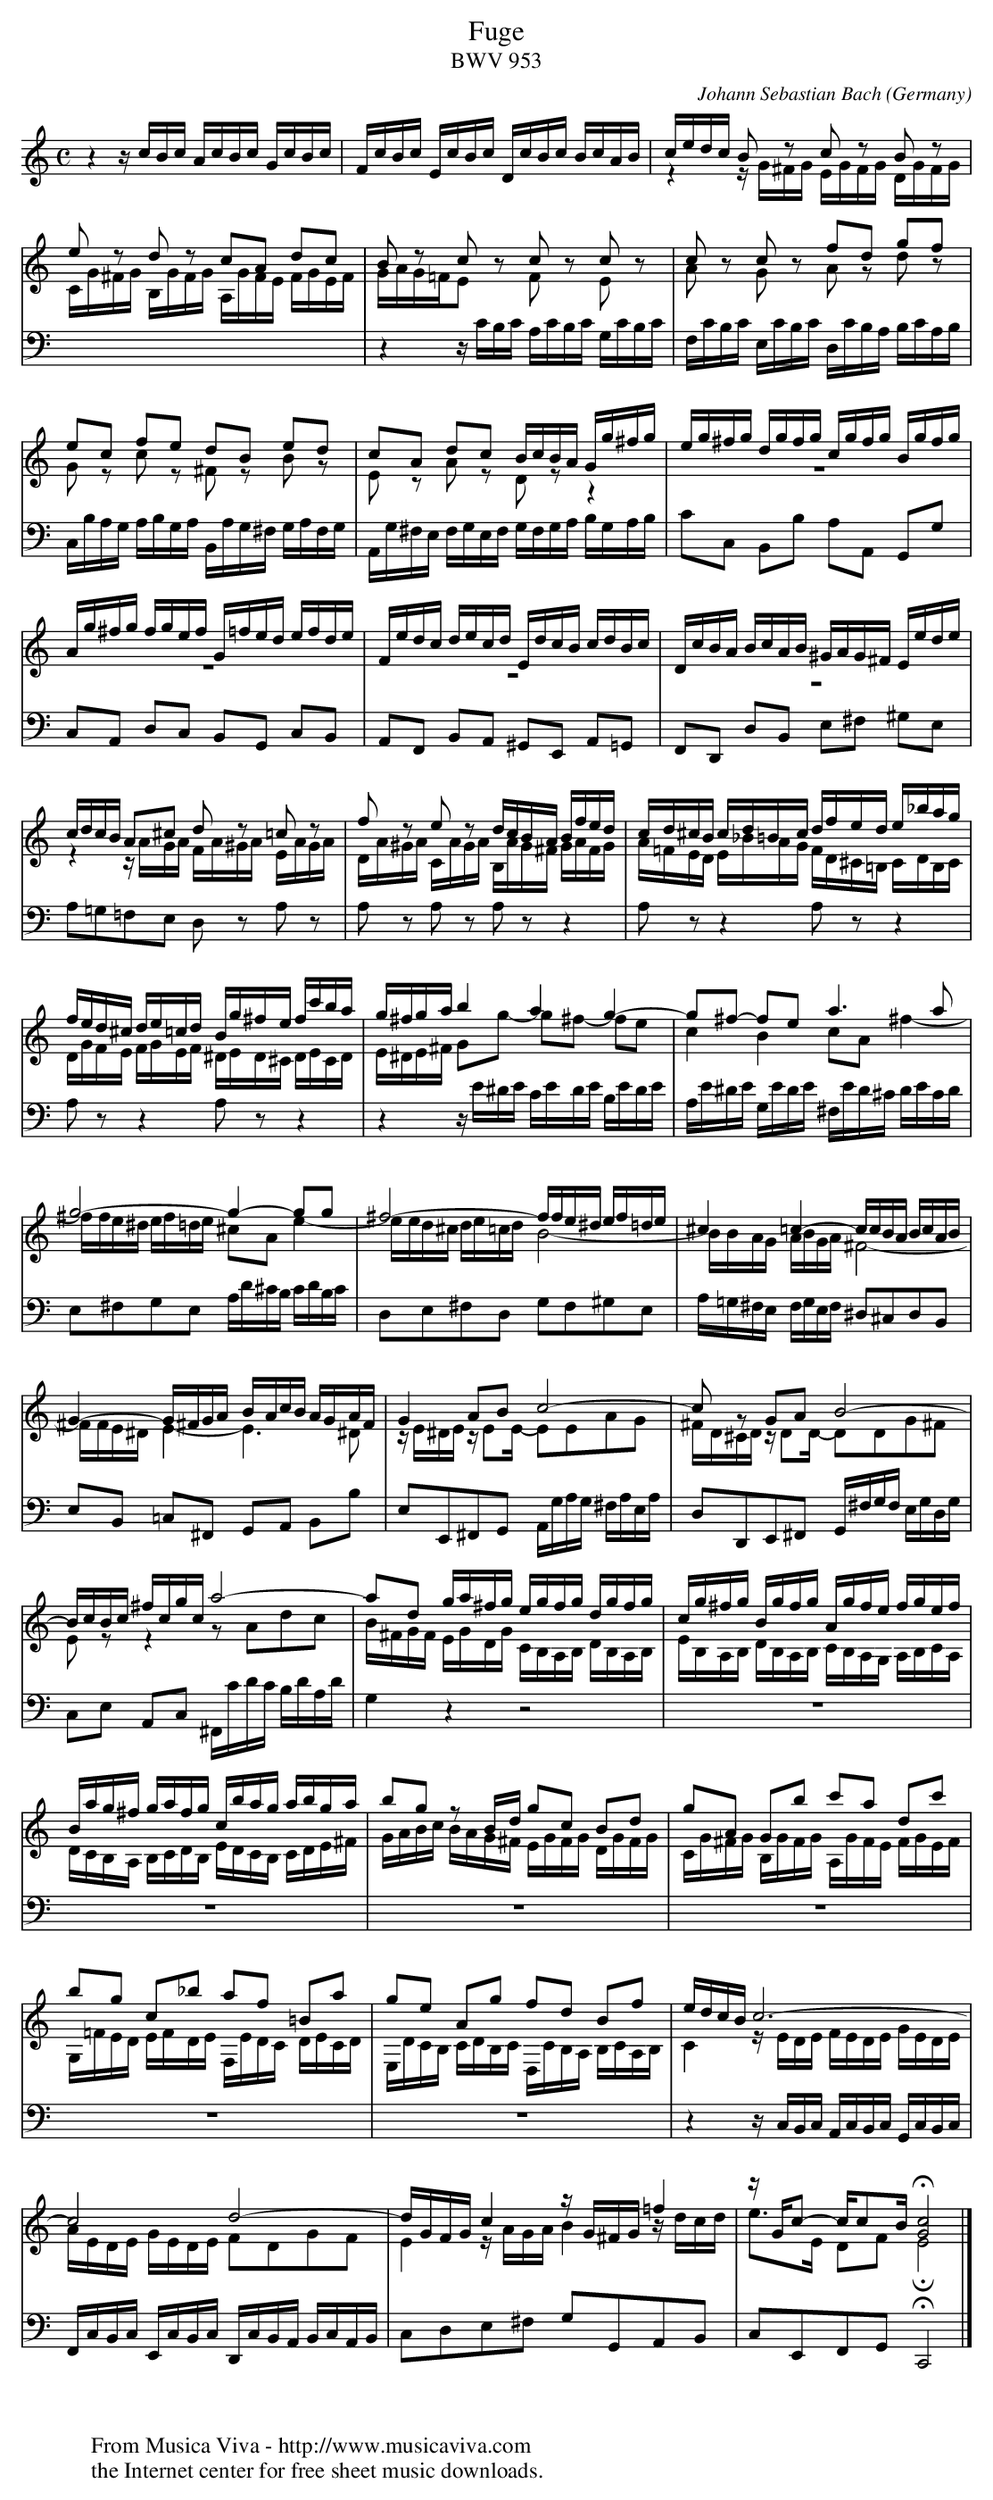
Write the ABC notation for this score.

X:1
T:Fuge
T:BWV 953
C:Johann Sebastian Bach
O:Germany
V:1 Program 1 6 up %Harpsichord
V:2 Program 1 6 merge down %Harpsichord
V:3 Program 1 6 bass %Harpsichord
M:C
L:1/16
K:C
V:1
z4 zcBc AcBc GcBc|FcBc EcBc DcBc BcAB|cedc B2 z2c2 z2B2 z2|
V:2
x16|x16|z4 zG^FG EGFG DGFG|
V:3
x16|x16|x16|
V:1
e2 z2d2 z2c2A2 d2c2|B2 z2c2 z2c2 z2c2 z2|c2 z2c2 z2f2d2 g2f2|
V:2
CG^FG B,GFG A,GFE FGEF|GAG=FE2 z2F2 z2E2 z2|A2 z2G2 z2A2 z2d2 z2|
V:3
x16|z4 zCB,C A,CB,C G,CB,C|F,CB,C E,CB,C D,CB,A, B,CA,B,|
V:1
e2c2 f2e2 d2B2 e2d2|c2A2 d2c2 BcBA Gg^fg|eg^fg dgfg cgfg Bgfg|
V:2
G2 z2c2 z2^F2 z2B2 z2|E2 z2A2 z2D2 z2 z4|z16|
V:3
C,B,A,G, A,B,G,A, B,,A,G,^F, G,A,F,G,|\
A,,G,^F,E, F,G,E,F, G,F,G,A, B,G,A,B,|C2C,2 B,,2B,2 A,2A,,2 G,,2G,2|
V:1
Ag^fg fgef G=fed efde|Fedc decd EdcB cdBc|DcBA BcAB ^GAG^F Eede|
V:2
z16|z16|z16|
V:3
C,2A,,2 D,2C,2 B,,2G,,2 C,2B,,2|\
A,,2F,,2 B,,2A,,2 ^G,,2E,,2 A,,2=G,,2|\
F,,2D,,2 D,2B,,2 E,2^F,2 ^G,2E,2|
V:1
cdcB A2^c2 d2 z2=c2 z2|f2 z2e2 z2dcBA Bfed|cd^cB cd=Bc dfed e_bag|
V:2
z4 zAGA FA^GA EAGA|DA^GA CAGA B,AG^F GAFG|A=FED E_BAG FD^C=B, CDB,C|
V:3
A,2=G,2=F,2E,2 D,2 z2A,2 z2|A,2 z2A,2 z2A,2 z2 z4|A,2 z2 z4A,2 z2 z4|
V:1
fed^c de=cd Bg^fe fc'ba|g^fgab4a4g4-|g2^f2- f2e2a6a2|
V:2
DGFE FGEF ^DED^C DECD|E^DE^F G2g2- g2^f2- f2e2|c4B4c2A2^f4-|
V:3
A,2 z2 z4A,2 z2 z4|z4 zE^DE CEDE B,EDE|A,E^DE G,EDE ^F,ED^C DECD|
V:1
g8-g4-g2g2|^f8-ffe^d ef=de|^c4=c4-ccBA BcAB|
V:2
^ffe^d ef=de ^c2A2e4-|eed^c de=cdB8-|BBAG ABGA^F8-|
V:3
E,2^F,2G,2E,2 A,D^CB, CDB,C|D,2E,2^F,2D,2 G,2F,2^G,2E,2|\
A,=G,^F,E, F,G,E,F, ^D,2^C,2D,2B,,2|
V:1
G4-G^FGA BAcB AGAF|G4A2B2c8-|c2 z2G2A2B8-|
V:2
^FFE^DE4-E6^D2|zE^DE zE2E- E2E2A2G2|^FD^CD zD2D- D2D2G2^F2|
V:3
E,2B,,2 =C,2^F,,2 G,,2A,,2 B,,2B,2|\
E,2E,,2^F,,2G,,2 A,,G,A,G, ^F,A,E,A,|\
D,2D,,2E,,2^F,,2 G,,^F,G,F, E,G,D,G,|
V:1
BcBc ^fcgca8-|a2d2 ga^fg egfg dgfg|cg^fg Bgfg Agfe fgef|
V:2
E2 z2 z4 z2A2d2c2|B^FGF EGDG CB,A,B, DB,A,B,|\
EB,A,B, DB,A,B, CB,A,G, A,B,CA,|
V:3
C,2E,2 A,,2C,2 ^F,,CDC B,DA,D|G,4 z4 z8|z16|
V:1
Bag^f gafg cbag abga|b2g2 z2Bd g2c2 B2d2|g2A2 G2b2 c'2a2 d2c'2|
V:2
DCB,A, B,CDB, EDCB, CDE^F|GABc BAG^F EGFG DGFG|\
CG^FG B,GFG A,GFE FGEF|
V:3
z16|z16|z16|
V:1
b2g2 c2_b2 a2f2 =B2a2|g2e2 A2g2 f2d2 B2f2|edcBc12-|
V:2
G,=FED EFDE F,EDC DECD|E,DCB, CDB,C D,CB,A, B,CA,B,|C4 zEDE FEDE GEDE|
V:3
z16|z16|z4 zC,B,,C, A,,C,B,,C, G,,C,B,,C,|
V:1
c8d8-|dGFGc4 zG^FG=f4|zGc2- cc2BH[G8c8]|]
V:2
AEDE GEDE F2D2G2F2|E4 zAGAB4 zdcd|e3E D2F2HE8|]
V:3
F,,C,B,,C, E,,C,B,,C, D,,C,B,,A,, B,,C,A,,B,,|\
C,2D,2E,2^F,2 G,2G,,2A,,2B,,2|C,2E,,2F,,2G,,2HC,,8|]
W:
W:
W:  From Musica Viva - http://www.musicaviva.com
W:  the Internet center for free sheet music downloads.
